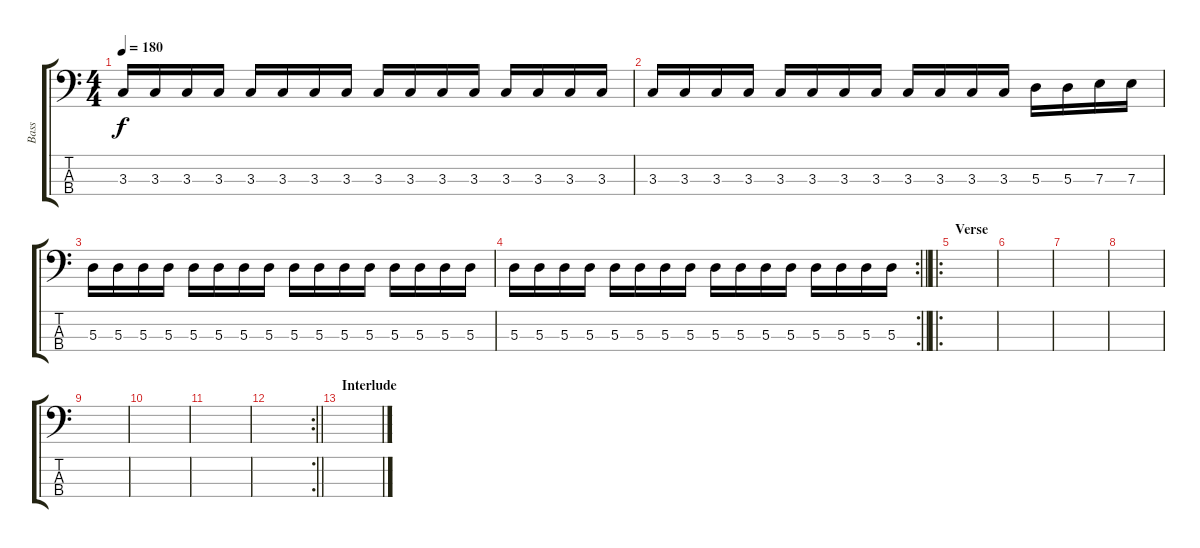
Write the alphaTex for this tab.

\track ("Bass" "Bass") {instrument electricbassfinger}
\staff {score tabs}
\tuning (G2 D2 A1 E1) {hide}
\ts (4 4)
\tempo 180
\clef f4
\ks c
3.3.16{dy f} 3.3.16 3.3.16 3.3.16 3.3.16 3.3.16 3.3.16 3.3.16 3.3.16 3.3.16 3.3.16 3.3.16 3.3.16 3.3.16 3.3.16 3.3.16 |
3.3.16 3.3.16 3.3.16 3.3.16 3.3.16 3.3.16 3.3.16 3.3.16 3.3.16 3.3.16 3.3.16 3.3.16 5.3.16 5.3.16 7.3.16 7.3.16 |
5.3.16 5.3.16 5.3.16 5.3.16 5.3.16 5.3.16 5.3.16 5.3.16 5.3.16 5.3.16 5.3.16 5.3.16 5.3.16 5.3.16 5.3.16 5.3.16 |
\rc 2
\barLineRight lightlight
5.3.16 5.3.16 5.3.16 5.3.16 5.3.16 5.3.16 5.3.16 5.3.16 5.3.16 5.3.16 5.3.16 5.3.16 5.3.16 5.3.16 5.3.16 5.3.16 |
\ro
\section ("" "Verse")
|
|
|
|
|
|
|
\rc 2
\barLineRight lightlight
|
\section ("" "Interlude")
